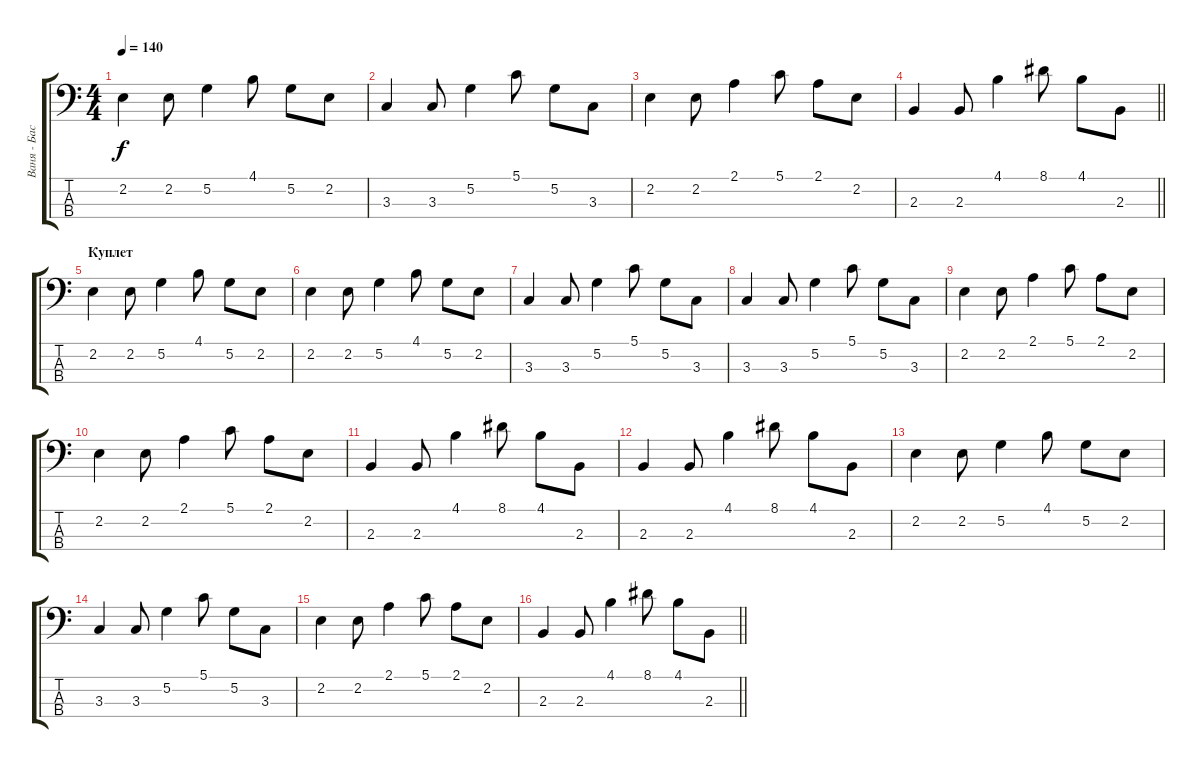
\track ("Ваня - Бас" "Ваня - Бас") {instrument electricbasspick}
\staff {score tabs}
\tuning (G2 D2 A1 E1) {hide}
\ts (4 4)
\tempo 140
\clef f4
\ks c
2.2.4{dy f} 2.2.8 5.2.4 4.1.8 5.2.8 2.2.8 |
3.3.4 3.3.8 5.2.4 5.1.8 5.2.8 3.3.8 |
2.2.4 2.2.8 2.1.4 5.1.8 2.1.8 2.2.8 |
\barLineRight lightlight
2.3.4 2.3.8 4.1.4 8.1.8 4.1.8 2.3.8 |
\section ("" "Куплет")
2.2.4 2.2.8 5.2.4 4.1.8 5.2.8 2.2.8 |
2.2.4 2.2.8 5.2.4 4.1.8 5.2.8 2.2.8 |
3.3.4 3.3.8 5.2.4 5.1.8 5.2.8 3.3.8 |
3.3.4 3.3.8 5.2.4 5.1.8 5.2.8 3.3.8 |
2.2.4 2.2.8 2.1.4 5.1.8 2.1.8 2.2.8 |
2.2.4 2.2.8 2.1.4 5.1.8 2.1.8 2.2.8 |
2.3.4 2.3.8 4.1.4 8.1.8 4.1.8 2.3.8 |
2.3.4 2.3.8 4.1.4 8.1.8 4.1.8 2.3.8 |
2.2.4 2.2.8 5.2.4 4.1.8 5.2.8 2.2.8 |
3.3.4 3.3.8 5.2.4 5.1.8 5.2.8 3.3.8 |
2.2.4 2.2.8 2.1.4 5.1.8 2.1.8 2.2.8 |
\barLineRight lightlight
2.3.4 2.3.8 4.1.4 8.1.8 4.1.8 2.3.8
